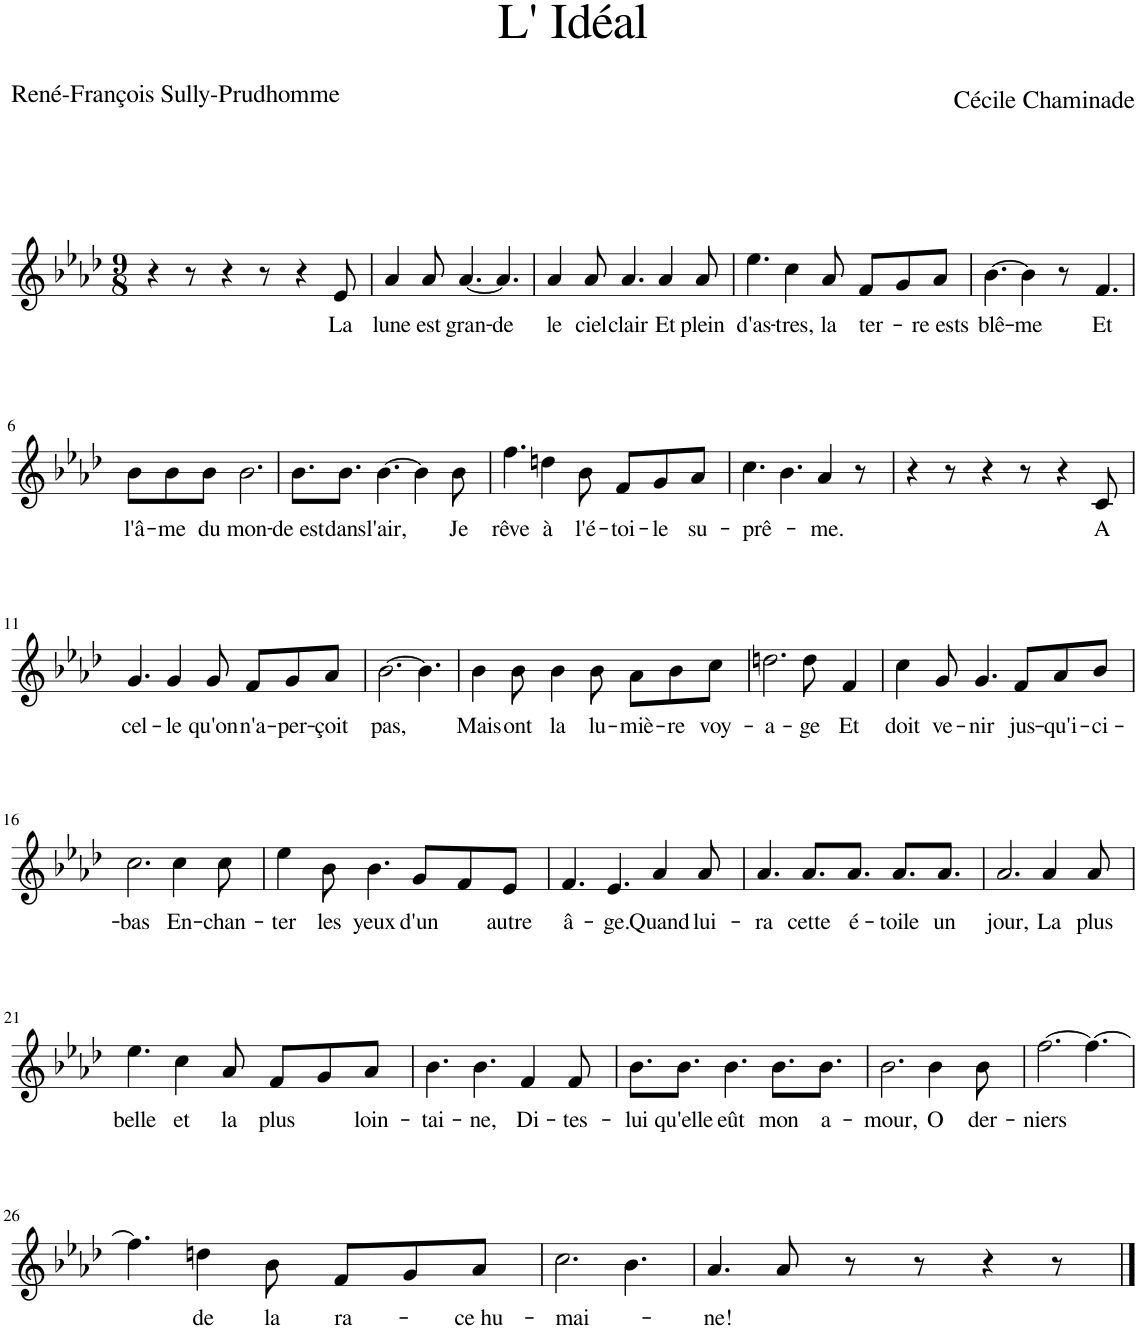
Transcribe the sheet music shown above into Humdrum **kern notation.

**kern	**text
*part1	*part1
*staff1	*staff1
*I"Piano	*
*I'Pno	*
*clefG2	*
*k[b-e-a-d-]	*
*M9/8	*
=1	=1
4r	.
8r	.
4r	.
8r	.
4r	.
!	!LO:LY:b
8e-/	La
=2	=2
!	!LO:LY:b
4a-/	lune
!	!LO:LY:b
8a-/	est
!	!LO:LY:b
[4.a-/	gran-
!	!LO:LY:b
4.a-/]	-de
=3	=3
!	!LO:LY:b
4a-/	le
!	!LO:LY:b
8a-/	ciel
!	!LO:LY:b
4.a-/	clair
!	!LO:LY:b
4a-/	Et
!	!LO:LY:b
8a-/	plein
=4	=4
!	!LO:LY:b
4.ee-\	d'as-
!	!LO:LY:b
4cc\	-tres,
!	!LO:LY:b
8a-/	la
!	!LO:LY:b
8f/L	ter-
8g/	.
!	!LO:LY:b
8a-/J	-re ests
=5	=5
!	!LO:LY:b
[4.b-\	blê-
!	!LO:LY:b
4b-\]	-me
8r	.
!	!LO:LY:b
4.f/	Et
!!LO:LB:g=z
=6	=6
!	!LO:LY:b
8b-\L	l'â-
!	!LO:LY:b
8b-\	-me
!	!LO:LY:b
8b-\J	du
!	!LO:LY:b
2.b-\	mon-
=7	=7
!	!LO:LY:b
8.b-\L	-de est
!	!LO:LY:b
8.b-\J	dans
!	!LO:LY:b
[4.b-\	l'air,
4b-\]	.
!	!LO:LY:b
8b-\	Je
=8	=8
!	!LO:LY:b
4.ff\	rêve
!	!LO:LY:b
4ddn\	à
!	!LO:LY:b
8b-\	l'é-
!	!LO:LY:b
8f/L	-toi-
!	!LO:LY:b
8g/	-le
!	!LO:LY:b
8a-/J	su-
=9	=9
!	!LO:LY:b
4.cc\	-prê-
4.b-\	.
!	!LO:LY:b
4a-/	-me.
8r	.
=10	=10
4r	.
8r	.
4r	.
8r	.
4r	.
!	!LO:LY:b
8c/	A
!!LO:LB:g=z
=11	=11
!	!LO:LY:b
4.g/	cel-
!	!LO:LY:b
4g/	-le
!	!LO:LY:b
8g/	qu'on
!	!LO:LY:b
8f/L	n'a-
!	!LO:LY:b
8g/	-per-
!	!LO:LY:b
8a-/J	-çoit
=12	=12
!	!LO:LY:b
[2.b-\	pas,
4.b-\]	.
=13	=13
!	!LO:LY:b
4b-\	Mais
!	!LO:LY:b
8b-\	ont
!	!LO:LY:b
4b-\	la
!	!LO:LY:b
8b-\	lu-
!	!LO:LY:b
8a-\L	-miè-
!	!LO:LY:b
8b-\	-re
!	!LO:LY:b
8cc\J	voy-
=14	=14
!	!LO:LY:b
2.ddn\	-a-
!	!LO:LY:b
8dd\	-ge
!	!LO:LY:b
4f/	Et
=15	=15
!	!LO:LY:b
4cc\	doit
!	!LO:LY:b
8g/	ve-
!	!LO:LY:b
4.g/	-nir
!	!LO:LY:b
8f/L	jus-
!	!LO:LY:b
8a-/	-qu'i-
!	!LO:LY:b
8b-/J	-ci-
!!LO:LB:g=z
=16	=16
!	!LO:LY:b
2.cc\	-bas
!	!LO:LY:b
4cc\	En-
!	!LO:LY:b
8cc\	-chan-
=17	=17
!	!LO:LY:b
4ee-\	-ter
!	!LO:LY:b
8b-\	les
!	!LO:LY:b
4.b-\	yeux
!	!LO:LY:b
8g/L	d'un
8f/	.
!	!LO:LY:b
8e-/J	autre
=18	=18
!	!LO:LY:b
4.f/	â-
!	!LO:LY:b
4.e-/	-ge.
!	!LO:LY:b
4a-/	Quand
!	!LO:LY:b
8a-/	lui-
=19	=19
!	!LO:LY:b
4.a-/	-ra
!	!LO:LY:b
8.a-/L	cette
!	!LO:LY:b
8.a-/J	é-
!	!LO:LY:b
8.a-/L	-toile
!	!LO:LY:b
8.a-/J	un
=20	=20
!	!LO:LY:b
2.a-/	jour,
!	!LO:LY:b
4a-/	La
!	!LO:LY:b
8a-/	plus
!!LO:LB:g=z
=21	=21
!	!LO:LY:b
4.ee-\	belle
!	!LO:LY:b
4cc\	et
!	!LO:LY:b
8a-/	la
!	!LO:LY:b
8f/L	plus
8g/	.
!	!LO:LY:b
8a-/J	loin-
=22	=22
!	!LO:LY:b
4.b-\	-tai-
!	!LO:LY:b
4.b-\	-ne,
!	!LO:LY:b
4f/	Di-
!	!LO:LY:b
8f/	-tes-
=23	=23
!	!LO:LY:b
8.b-\L	-lui
!	!LO:LY:b
8.b-\J	qu'elle
!	!LO:LY:b
4.b-\	eût
!	!LO:LY:b
8.b-\L	mon
!	!LO:LY:b
8.b-\J	a-
=24	=24
!	!LO:LY:b
2.b-\	-mour,
!	!LO:LY:b
4b-\	O
!	!LO:LY:b
8b-\	der-
=25	=25
!	!LO:LY:b
[2.ff\	-niers
4.ff\_	.
!!LO:LB:g=z
=26	=26
4.ff\]	.
!	!LO:LY:b
4ddn\	de
!	!LO:LY:b
8b-\	la
!	!LO:LY:b
8f/L	ra-
8g/	.
!	!LO:LY:b
8a-/J	-ce hu-
=27	=27
!	!LO:LY:b
2.cc\	-mai-
4.b-\	.
=28	=28
!	!LO:LY:b
4.a-/	-ne!
8a-/	.
8r	.
8r	.
4r	.
8r	.
==	==
*-	*-
